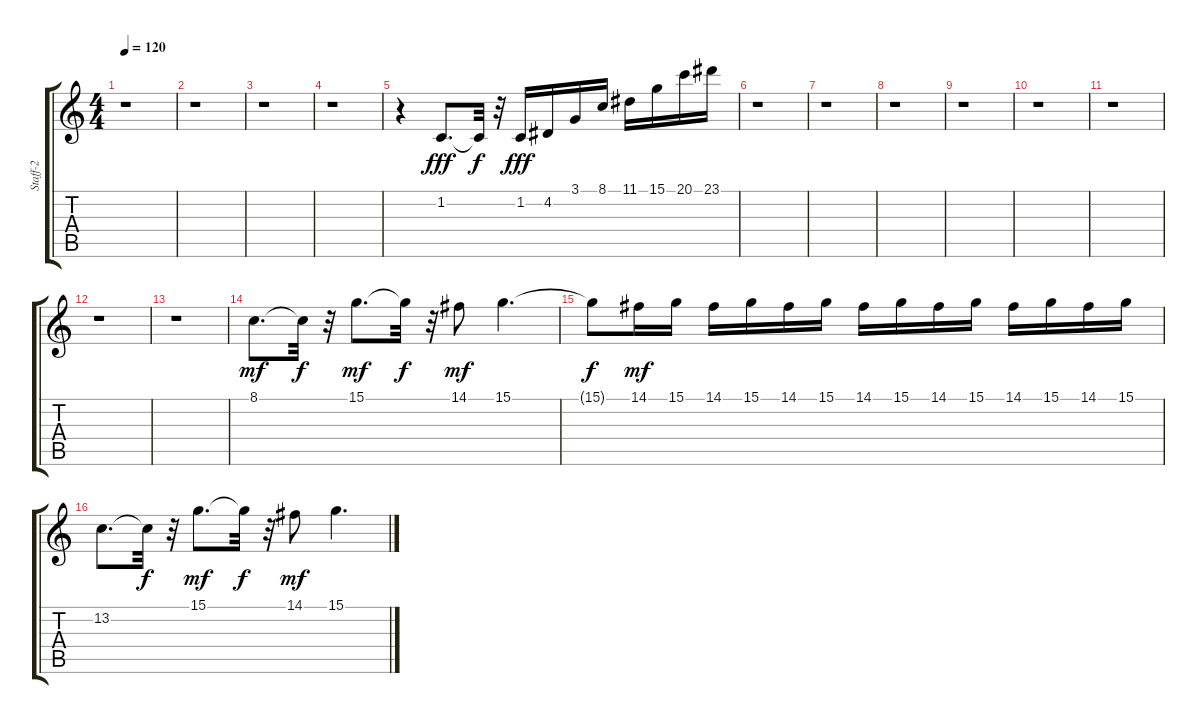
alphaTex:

\track ("Staff-2" "Staff-2") {instrument stringensemble1}
\staff {score tabs}
\tuning (E4 B3 G3 D3 A2 E2) {hide}
\ts (4 4)
\tempo 120
\clef g2
\ks c
r.1{dy mf} |
r.1 |
r.1 |
r.1 |
r.4 1.2.8{d dy fff volume 2} 1.2{t}.32{dy f} r.32 1.2.16{dy fff volume 16} 4.2.16 3.1.16 8.1.16 11.1.16 15.1.16 20.1.16 23.1.16 |
r.1 |
r.1 |
r.1 |
r.1 |
r.1 |
r.1 |
r.1 |
r.1 |
8.1.8{d dy mf} 8.1{t}.32{dy f} r.32 15.1.8{d dy mf} 15.1{t}.32{dy f} r.32 14.1.8{dy mf} 15.1.4{d} |
15.1{t}.8{dy f} 14.1.16{dy mf} 15.1.16 14.1.16 15.1.16 14.1.16 15.1.16 14.1.16 15.1.16 14.1.16 15.1.16 14.1.16 15.1.16 14.1.16 15.1.16 |
13.2.8{d} 13.2{t}.32{dy f} r.32 15.1.8{d dy mf} 15.1{t}.32{dy f} r.32 14.1.8{dy mf} 15.1.4{d}
